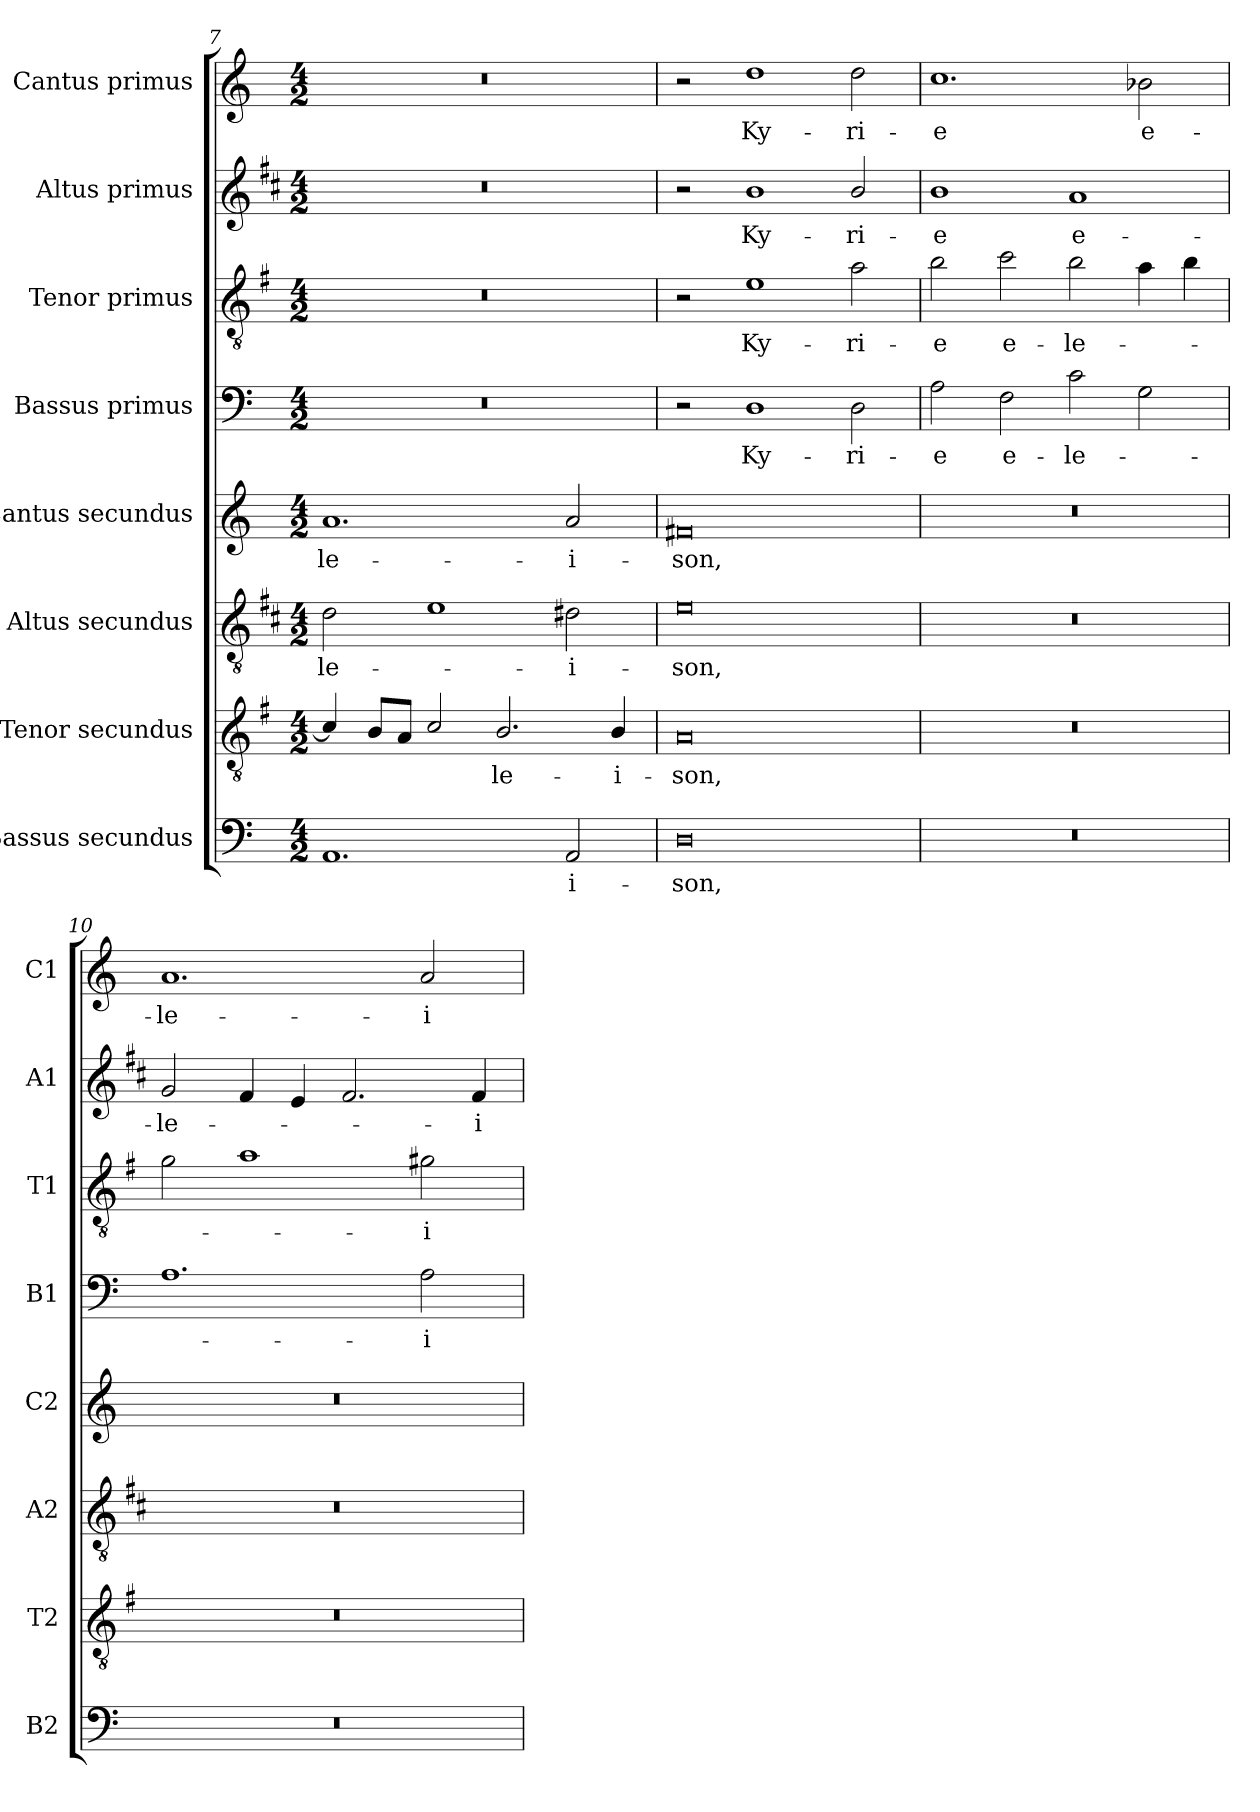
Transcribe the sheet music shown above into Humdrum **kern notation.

**kern	**text	**kern	**text	**kern	**text	**kern	**text	**kern	**text	**kern	**text	**kern	**text	**kern	**text
*part8	*part8	*part7	*part7	*part6	*part6	*part5	*part5	*part4	*part4	*part3	*part3	*part2	*part2	*part1	*part1
*staff8	*staff8	*staff7	*staff7	*staff6	*staff6	*staff5	*staff5	*staff4	*staff4	*staff3	*staff3	*staff2	*staff2	*staff1	*staff1
*I"Bassus secundus	*	*I"Tenor secundus	*	*I"Altus secundus	*	*I"Cantus secundus	*	*I"Bassus primus	*	*I"Tenor primus	*	*I"Altus primus	*	*I"Cantus primus	*
*I'B2	*	*I'T2	*	*I'A2	*	*I'C2	*	*I'B1	*	*I'T1	*	*I'A1	*	*I'C1	*
*clefF4	*	*clefGv2	*	*clefGv2	*	*clefG2	*	*clefF4	*	*clefGv2	*	*clefG2	*	*clefG2	*
*	*	*ITrd4c7	*	*ITrd1c2	*	*	*	*	*	*ITrd4c7	*	*ITrd1c2	*	*	*
*k[]	*	*k[]	*	*k[]	*	*k[]	*	*k[]	*	*k[]	*	*k[]	*	*k[]	*
*C:	*	*C:	*	*C:	*	*C:	*	*C:	*	*C:	*	*C:	*	*C:	*
*M4/2	*	*M4/2	*	*M4/2	*	*M4/2	*	*M4/2	*	*M4/2	*	*M4/2	*	*M4/2	*
=7	=7	=7	=7	=7	=7	=7	=7	=7	=7	=7	=7	=7	=7	=7	=7
!	!	!	!	!	!LO:LY:b	!	!LO:LY:b	!	!	!	!	!	!	!	!
1.AA	.	4F/]	.	2c\	-le-	1.a	-le-	0r	.	0r	.	0r	.	0r	.
.	.	8E/L	.	.	.	.	.	.	.	.	.	.	.	.	.
.	.	8D/J	.	.	.	.	.	.	.	.	.	.	.	.	.
.	.	2F/	.	1d	.	.	.	.	.	.	.	.	.	.	.
!	!	!	!LO:LY:b	!	!	!	!	!	!	!	!	!	!	!	!
.	.	2.E/	-le-	.	.	.	.	.	.	.	.	.	.	.	.
!	!LO:LY:b	!	!	!	!LO:LY:b	!	!LO:LY:b	!	!	!	!	!	!	!	!
2AA/	-i-	.	.	2c#X\	-i-	2a/	-i-	.	.	.	.	.	.	.	.
!	!	!	!LO:LY:b	!	!	!	!	!	!	!	!	!	!	!	!
.	.	4E/	-i-	.	.	.	.	.	.	.	.	.	.	.	.
=8	=8	=8	=8	=8	=8	=8	=8	=8	=8	=8	=8	=8	=8	=8	=8
!	!LO:LY:b	!	!LO:LY:b	!	!LO:LY:b	!	!LO:LY:b	!	!	!	!	!	!	!	!
0D	-son,	0D	-son,	0d	-son,	0f#X	-son,	2r	.	2r	.	2r	.	2r	.
!	!	!	!	!	!	!	!	!	!LO:LY:b	!	!LO:LY:b	!	!LO:LY:b	!	!LO:LY:b
.	.	.	.	.	.	.	.	1D	Ky-	1A	Ky-	1a	Ky-	1dd	Ky-
!	!	!	!	!	!	!	!	!	!LO:LY:b	!	!LO:LY:b	!	!LO:LY:b	!	!LO:LY:b
.	.	.	.	.	.	.	.	2D\	-ri-	2d\	-ri-	2a/	-ri-	2dd\	-ri-
!!LO:PB:g=z
=9	=9	=9	=9	=9	=9	=9	=9	=9	=9	=9	=9	=9	=9	=9	=9
!	!	!	!	!	!	!	!	!	!LO:LY:b	!	!LO:LY:b	!	!LO:LY:b	!	!LO:LY:b
0r	.	0r	.	0r	.	0r	.	2A\	-e	2e\	-e	1a	-e	1.cc	-e
!	!	!	!	!	!	!	!	!	!LO:LY:b	!	!LO:LY:b	!	!	!	!
.	.	.	.	.	.	.	.	2F\	e-	2f\	e-	.	.	.	.
!	!	!	!	!	!	!	!	!	!LO:LY:b	!	!LO:LY:b	!	!LO:LY:b	!	!
.	.	.	.	.	.	.	.	2c\	-le-	2e\	-le-	1g	e-	.	.
!	!	!	!	!	!	!	!	!	!	!	!	!	!	!	!LO:LY:b
.	.	.	.	.	.	.	.	2G\	.	4d\	.	.	.	2b-X\	e-
.	.	.	.	.	.	.	.	.	.	4e\	.	.	.	.	.
=10	=10	=10	=10	=10	=10	=10	=10	=10	=10	=10	=10	=10	=10	=10	=10
!	!	!	!	!	!	!	!	!	!	!	!	!	!LO:LY:b	!	!LO:LY:b
0r	.	0r	.	0r	.	0r	.	1.A	.	2c\	.	2f/	-le-	1.a	-le-
.	.	.	.	.	.	.	.	.	.	1d	.	4e/	.	.	.
.	.	.	.	.	.	.	.	.	.	.	.	4d/	.	.	.
.	.	.	.	.	.	.	.	.	.	.	.	2.e/	.	.	.
!	!	!	!	!	!	!	!	!	!LO:LY:b	!	!LO:LY:b	!	!	!	!LO:LY:b
.	.	.	.	.	.	.	.	2A\	-i-	2c#X\	-i-	.	.	2a/	-i-
!	!	!	!	!	!	!	!	!	!	!	!	!	!LO:LY:b	!	!
.	.	.	.	.	.	.	.	.	.	.	.	4e/	-i-	.	.
=	=	=	=	=	=	=	=	=	=	=	=	=	=	=	=
*-	*-	*-	*-	*-	*-	*-	*-	*-	*-	*-	*-	*-	*-	*-	*-
